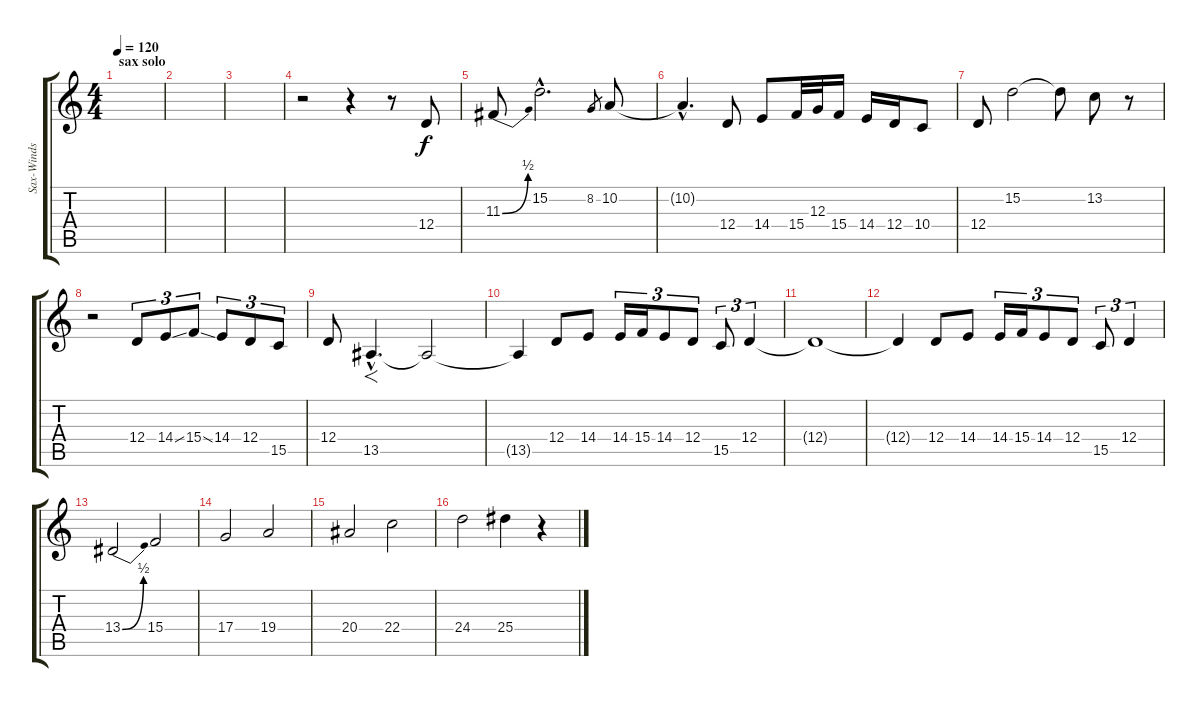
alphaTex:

\track ("Sax-Winds Instruments (Helliwell)" "Sax-Winds ") {instrument tenorsax}
\staff {score tabs}
\tuning (E4 B3 G3 D3 A2 E2) {hide}
\ts (4 4)
\section ("" "sax solo")
\tempo 120
\clef g2
\ks c
|
|
|
r.2{volume 13} r.4 r.8 12.4.8 |
11.3{be (bend 0 0 60 2)}.8 15.2{hac}.2{d} 8.2.8{gr} 10.2.8 |
10.2{hac t}.4{d} 12.4.8 14.4.8 15.4.32 12.3.32 15.4.16 14.4.16 12.4.16 10.4.8 |
12.4.8 15.2.2 15.2{t}.8 13.2.8 r.8 |
r.2 12.4.8{tu (3 2)} 14.4{ss}.8{tu (3 2)} 15.4{ss}.8{tu (3 2)} 14.4.8{tu (3 2)} 12.4.8{tu (3 2)} 15.5.8{tu (3 2)} |
12.4.8 13.5{hac}.4{f d} 13.5{t}.2 |
13.5{t}.4 12.4.8 14.4.8 14.4.16{tu (3 2)} 15.4.16{tu (3 2)} 14.4.8{tu (3 2)} 12.4.8{tu (3 2)} 15.5.8{tu (3 2)} 12.4.4{tu (3 2)} |
12.4{t}.1 |
12.4{t}.4 12.4.8 14.4.8 14.4.16{tu (3 2)} 15.4.16{tu (3 2)} 14.4.8{tu (3 2)} 12.4.8{tu (3 2)} 15.5.8{tu (3 2)} 12.4.4{tu (3 2)} |
13.4{be (bend 0 0 60 2)}.2 15.4.2 |
17.4.2 19.4.2 |
20.4.2 22.4.2 |
24.4.2 25.4.4 r.4
